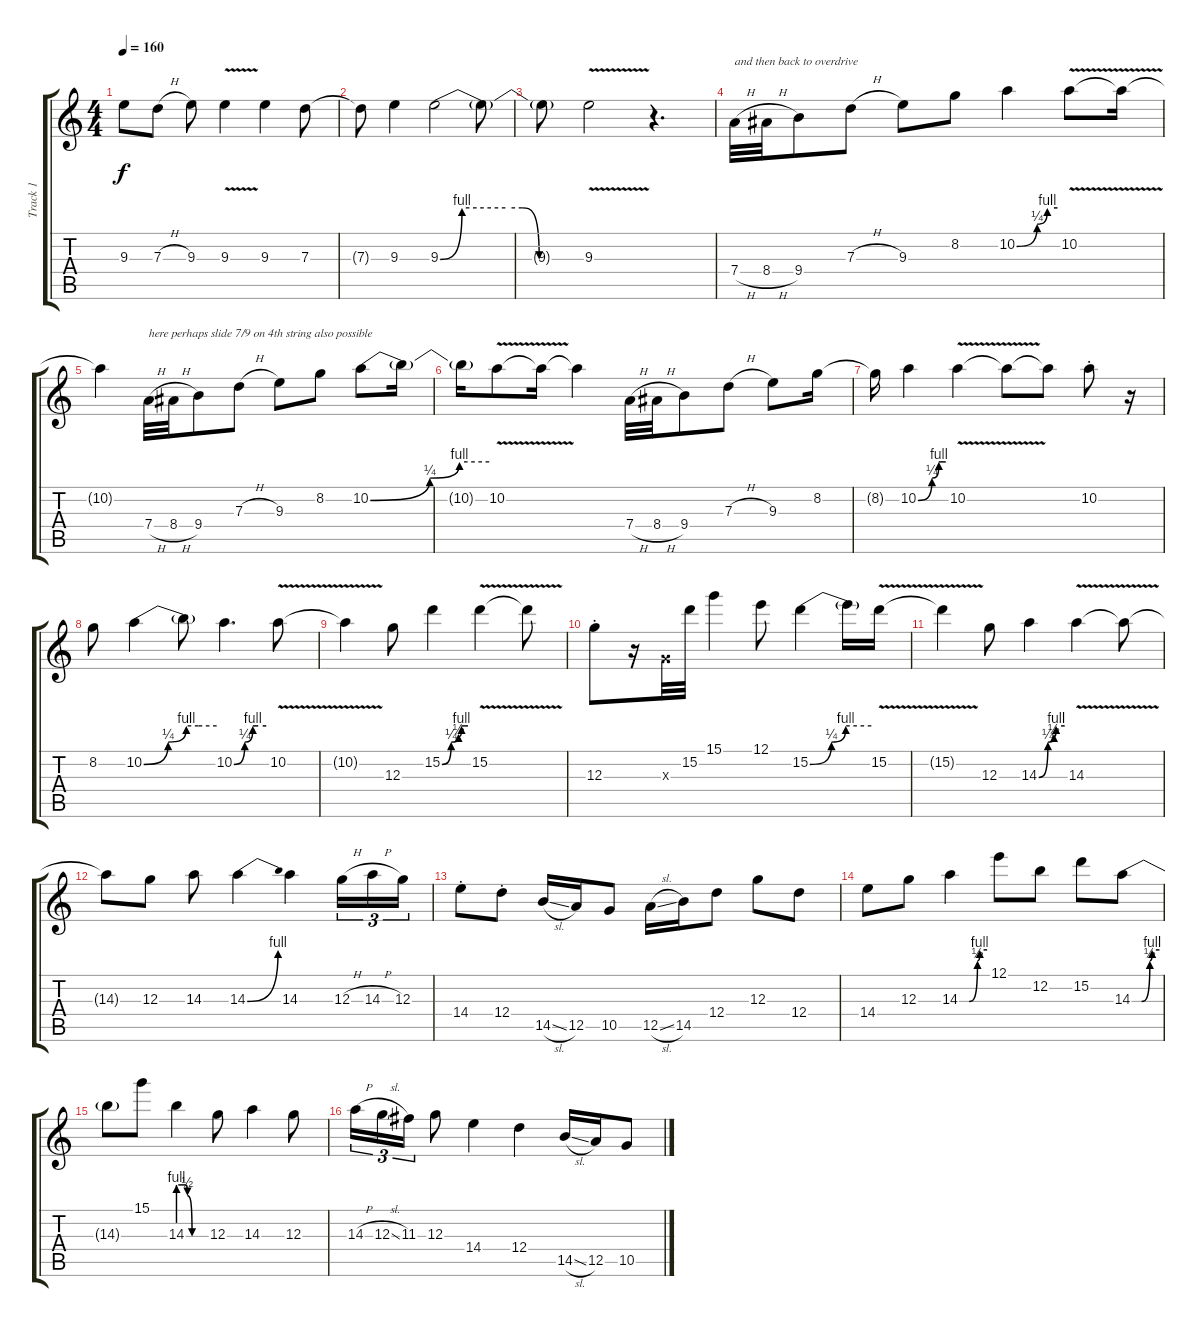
\track ("Track 1" "Track 1") {instrument overdrivenguitar}
\staff {score tabs}
\tuning (E4 B3 G3 D3 A2 E2) {hide}
\ts (4 4)
\tempo 160
\clef g2
\ks c
9.3{t}.8{dy f} 7.3{h}.8 9.3.8 9.3{v}.4 9.3.4 7.3.8 |
7.3{t}.8 9.3.4 9.3{be (custom 0 0 9 4 27 4 34 4 41 0 52 0 60 0)}.2 9.3{t}.8 |
9.3{t}.8 9.3{v}.2 r.4{d} |
7.4{h}.32{txt "and then back to overdrive" instrument overdrivenguitar} 8.4{h}.32 9.4.8 7.3{h}.8 9.3.8 8.2.8 10.2{be (custom 0 0 30 1 45 4 60 4)}.4 10.2{v}.8 10.2{t}.16 |
10.2{t}.4 7.4{h}.32{txt "here perhaps slide 7/9 on 4th string also possible"} 8.4{h}.32 9.4.8 7.3{h}.8 9.3.8 8.2.8 10.2{be (custom 0 0 30 1 45 4 60 4)}.8 10.2{t}.16 |
10.2{t}.16 10.2{v}.8 10.2{t}.16 10.2{t}.4 7.4{h}.32 8.4{h}.32 9.4.8 7.3{h}.8 9.3.8 8.2.16 |
8.2{t}.16 10.2{be (custom 0 0 30 1 45 4 60 4)}.4 10.2{v}.4 10.2{t}.8 10.2{t}.8 10.2{st}.8 r.16 |
8.2.8 10.2{be (custom 0 0 20 1 35 4 45 4 60 4)}.4 10.2{t}.8 10.2{be (custom 0 0 20 1 35 4 45 4 60 4)}.4{d} 10.2{v}.8 |
10.2{t}.4 12.3.8 15.2{be (custom 0 0 21 1 38 2 45 4 60 4)}.4 15.2{v}.4 15.2{t}.8 |
12.3{st}.8 r.16 0.3{x}.32 15.2.32 15.1.4 12.1.8 15.2{be (custom 0 0 21 1 35 4 60 4)}.4 15.2{t}.16 15.2{v}.16 |
15.2{t}.4 12.3.8 14.3{be (custom 0 0 21 1 35 2 40 4 60 4)}.4 14.3{v}.4 14.3{t}.8 |
14.3{t}.8 12.3.8 14.3.8 14.3{be (bend 0 0 60 4)}.4 14.3.4 12.3{h}.16{tu (3 2)} 14.3{h}.16{tu (3 2)} 12.3.16{tu (3 2)} |
14.4{st}.8 12.4{st}.8 14.5{sl}.16 12.5.16 10.5.8 12.5{sl}.16 14.5.16 12.4.8 12.3.8 12.4.8 |
14.4.8 12.3.8 14.3{be (custom 0 0 21 0 39 2 44 4 60 4)}.4 12.1.8 12.2.8 15.2.8 14.3{be (custom 0 0 21 0 39 2 44 4 60 4)}.8 |
14.3{t}.8 15.1.8 14.3{be (custom 0 4 15 4 20 2 30 0 60 0)}.4 12.3.8 14.3.4 12.3.8 |
14.3{h}.16{tu (3 2)} 12.3{sl}.16{tu (3 2)} 11.3.16{tu (3 2)} 12.3.8 14.4.4 12.4.4 14.5{sl}.16 12.5.16 10.5.8
